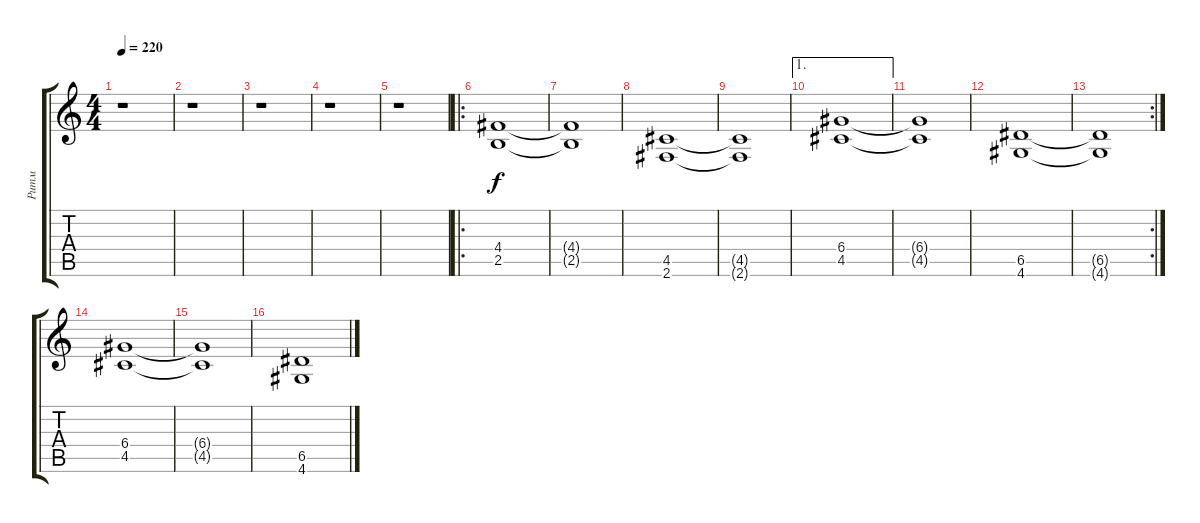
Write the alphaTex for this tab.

\track ("Ритм" "Ритм") {instrument distortionguitar}
\staff {score tabs}
\tuning (E4 B3 G3 D3 A2 E2) {hide}
\ts (4 4)
\tempo 220
\clef g2
\ks c
r.1{dy f} |
r.1 |
r.1 |
r.1 |
r.1 |
\ro
(4.4 2.5).1 |
(4.4{t} 2.5{t}).1 |
(4.5 2.6).1 |
(4.5{t} 2.6{t}).1 |
\ae 1
(6.4 4.5).1 |
(6.4{t} 4.5{t}).1 |
(6.5 4.6).1 |
\rc 2
(6.5{t} 4.6{t}).1 |
(6.4 4.5).1 |
(6.4{t} 4.5{t}).1 |
(6.5 4.6).1
